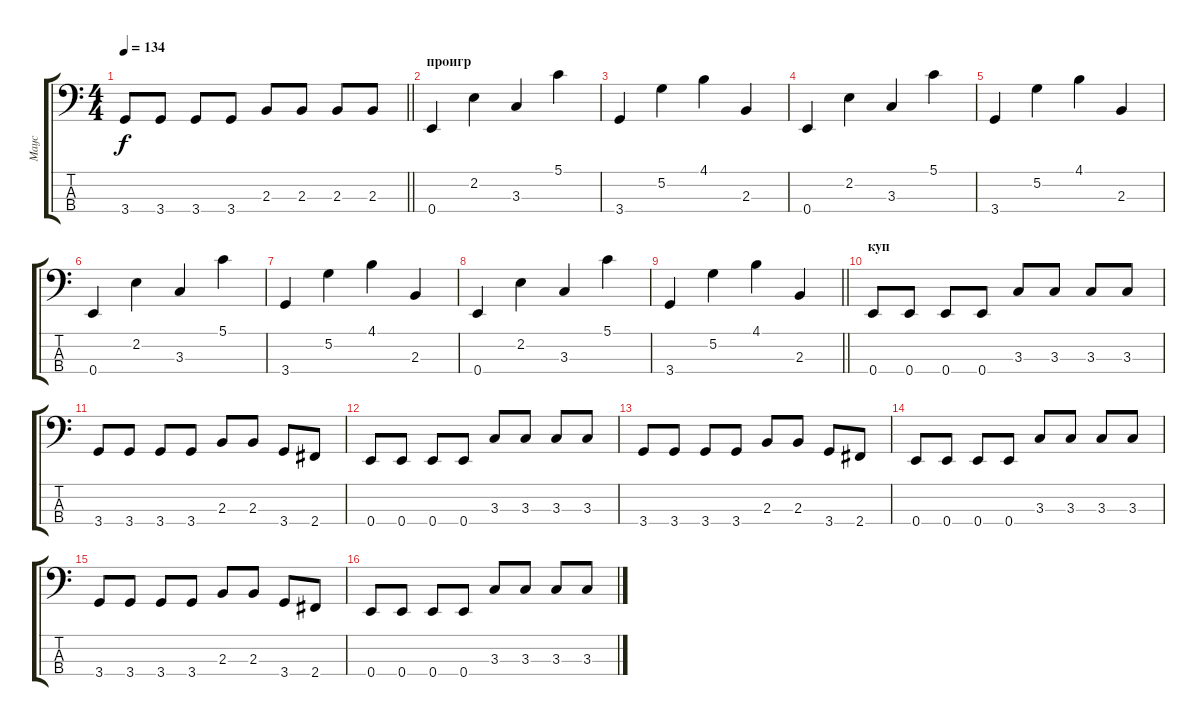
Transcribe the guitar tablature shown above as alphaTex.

\track ("Маус" "Маус") {instrument electricbassfinger}
\staff {score tabs}
\tuning (G2 D2 A1 E1) {hide}
\ts (4 4)
\tempo 134
\clef f4
\barLineRight lightlight
\ks c
3.4.8{dy f} 3.4.8 3.4.8 3.4.8 2.3.8 2.3.8 2.3.8 2.3.8 |
\section ("" "проигр")
0.4.4 2.2.4 3.3.4 5.1.4 |
3.4.4 5.2.4 4.1.4 2.3.4 |
0.4.4 2.2.4 3.3.4 5.1.4 |
3.4.4 5.2.4 4.1.4 2.3.4 |
0.4.4 2.2.4 3.3.4 5.1.4 |
3.4.4 5.2.4 4.1.4 2.3.4 |
0.4.4 2.2.4 3.3.4 5.1.4 |
\barLineRight lightlight
3.4.4 5.2.4 4.1.4 2.3.4 |
\section ("" "куп")
0.4.8 0.4.8 0.4.8 0.4.8 3.3.8 3.3.8 3.3.8 3.3.8 |
3.4.8 3.4.8 3.4.8 3.4.8 2.3.8 2.3.8 3.4.8 2.4.8 |
0.4.8 0.4.8 0.4.8 0.4.8 3.3.8 3.3.8 3.3.8 3.3.8 |
3.4.8 3.4.8 3.4.8 3.4.8 2.3.8 2.3.8 3.4.8 2.4.8 |
0.4.8 0.4.8 0.4.8 0.4.8 3.3.8 3.3.8 3.3.8 3.3.8 |
3.4.8 3.4.8 3.4.8 3.4.8 2.3.8 2.3.8 3.4.8 2.4.8 |
0.4.8 0.4.8 0.4.8 0.4.8 3.3.8 3.3.8 3.3.8 3.3.8
